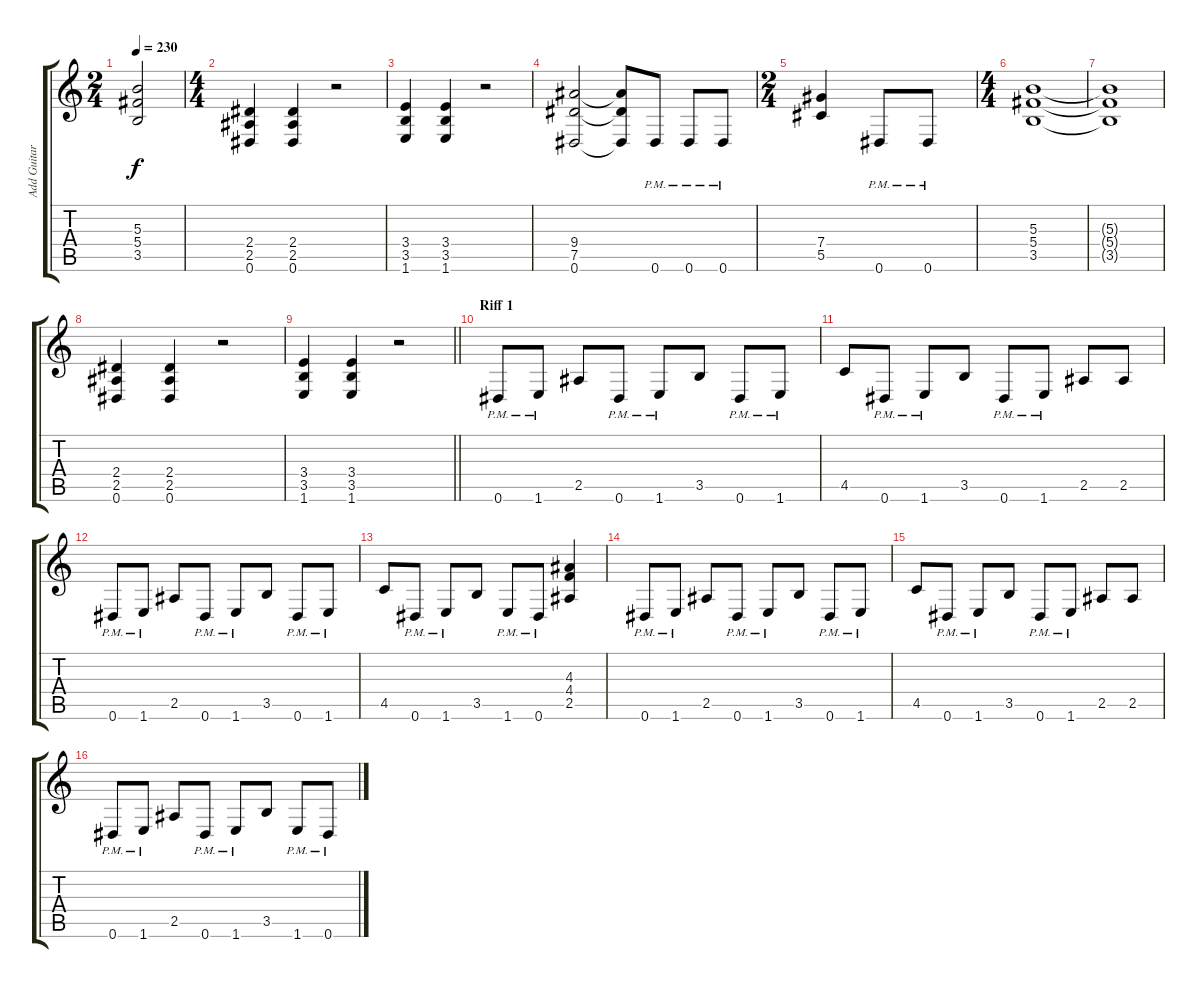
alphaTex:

\track ("Add Guitar" "Add Guitar") {instrument overdrivenguitar}
\staff {score tabs}
\tuning (Eb4 Bb3 Gb3 Db3 Ab2 Eb2) {hide}
\ts (2 4)
\tempo 230
\clef g2
\ks c
(5.3{t} 5.4{t} 3.5{t}).2{dy f} |
\ts (4 4)
(2.4 2.5 0.6).4 (2.4 2.5 0.6).4 r.2 |
(3.4 3.5 1.6).4 (3.4 3.5 1.6).4 r.2 |
(9.4 7.5 0.6).2 (9.4{t} 7.5{t} 0.6{t}).8 0.6{pm}.8 0.6{pm}.8 0.6{pm}.8 |
\ts (2 4)
(7.4 5.5).4 0.6{pm}.8 0.6{pm}.8 |
\ts (4 4)
(5.3 5.4 3.5).1 |
(5.3{t} 5.4{t} 3.5{t}).1 |
(2.4 2.5 0.6).4 (2.4 2.5 0.6).4 r.2 |
\barLineRight lightlight
(3.4 3.5 1.6).4 (3.4 3.5 1.6).4 r.2 |
\section ("" "Riff 1")
0.6{pm}.8 1.6{pm}.8 2.5.8 0.6{pm}.8 1.6{pm}.8 3.5.8 0.6{pm}.8 1.6{pm}.8 |
4.5.8 0.6{pm}.8 1.6{pm}.8 3.5.8 0.6{pm}.8 1.6{pm}.8 2.5.8 2.5.8 |
0.6{pm}.8 1.6{pm}.8 2.5.8 0.6{pm}.8 1.6{pm}.8 3.5.8 0.6{pm}.8 1.6{pm}.8 |
4.5.8 0.6{pm}.8 1.6{pm}.8 3.5.8 1.6{pm}.8 0.6{pm}.8 (4.3 4.4 2.5).4 |
0.6{pm}.8 1.6{pm}.8 2.5.8 0.6{pm}.8 1.6{pm}.8 3.5.8 0.6{pm}.8 1.6{pm}.8 |
4.5.8 0.6{pm}.8 1.6{pm}.8 3.5.8 0.6{pm}.8 1.6{pm}.8 2.5.8 2.5.8 |
0.6{pm}.8 1.6{pm}.8 2.5.8 0.6{pm}.8 1.6{pm}.8 3.5.8 1.6{pm}.8 0.6{pm}.8
